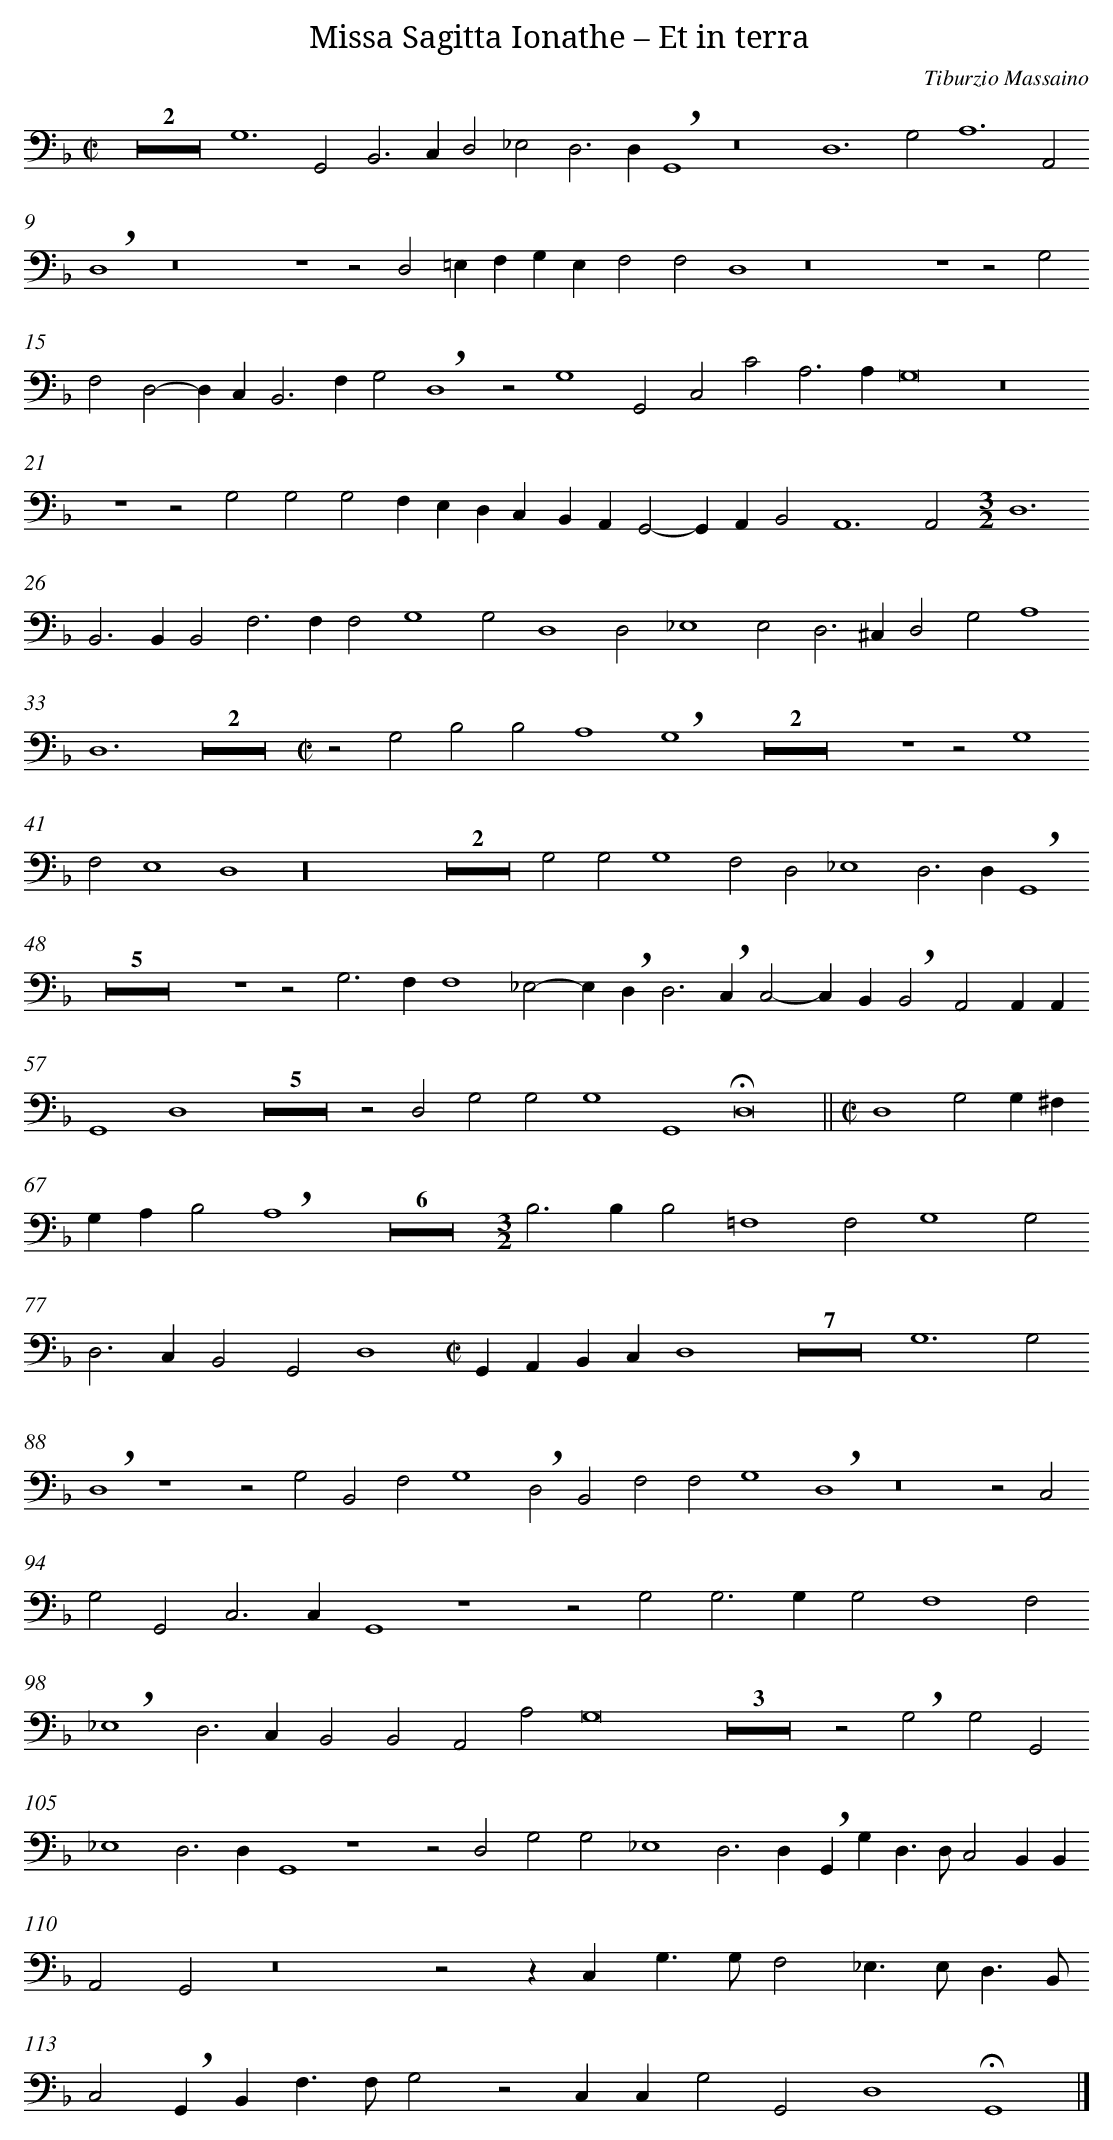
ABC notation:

X:1
T: Missa Sagitta Ionathe – Et in terra
C: Tiburzio Massaino
L: 1/4
M: C|
K: F clef=bass
Z2 [|]
G,6G,,2 [|]
B,,2>C,2D,2_E,2 [|]
D,2>D,2!breath!G,,4 [|]
z8 [|]
D,6G,2 [|]
A,6A,,2 [|]
!breath!D,4z8 [|]
z4 [|]
z2D,2=E,F,G,E, [|]
F,2F,2D,4 [|]
z8 [|]
z4z2G,2 [|]
F,2D,2-D,C,B,,3 [|]
F,G,2!breath!D,4 [|]
z2G,4G,,2 [|]
C,2C2A,3A, [|]
G,8 [|]
z8 [|]
z4z2G,2 [|]
G,2G,2F,E,D,C, [|]
B,,A,,G,,2-G,,A,,B,,2 [|]
A,,6A,,2 [|]
[M:3/2]D,6 [|]
B,,2>B,,2B,,2 [|]
F,2>F,2F,2 [|]
G,4G,2 [|]
D,4D,2 [|]
_E,4E,2 [|]
D,2>^C,2D,2 [|]
G,2A,4 [|]
D,6 [|]
Z2 [|]
[M:C|]z2G,2B,2B,2 [|]
A,4!breath!G,4 [|]
Z2 [|]
z4z2G,4 [|]
F,2E,4 [|]
D,4z16 [|]
Z2 [|]
G,2G,2G,4 [|]
F,2D,2_E,4 [|]
D,2>D,2!breath!G,,4 [|]
Z5 [|]
z4z2G,3 [|]
F,F,4_E,2- [|]
E,!breath!D,2<D,2!breath!C,C,2- [|]
C,B,,!breath!B,,2A,,2A,,A,, [|]
G,,4D,4 [|]
Z5 [|]
z2D,2G,2G,2 [|]
G,4G,,4 [|]
!fermata!D,8 ||
[M:C|]D,4G,2G,^F, [|]
G,A,B,2!breath!A,4 [|]
Z6 [|]
[M:3/2]B,2>B,2B,2 [|]
=F,4F,2 [|]
G,4G,2 [|]
D,2>C,2B,,2 [|]
G,,2D,4 [|]
[M:C|]G,,A,,B,,C,D,4 [|]
Z7 [|]
G,6G,2 [|]
!breath!D,4z4 [|]
z2G,2B,,2F,2 [|]
G,4!breath!D,2B,,2 [|]
F,2F,2G,4 [|]
!breath!D,4z8 [|]
z2C,2 [|]
G,2G,,2C,3C, [|]
G,,4z4 [|]
z2G,2G,3G, [|]
G,2F,4F,2 [|]
!breath!_E,4D,3C, [|]
B,,2B,,2A,,2A,2 [|]
G,8 [|]
Z3 [|]
z2!breath!G,2G,2G,,2 [|]
_E,4D,3D, [|]
G,,4z4 [|]
z2D,2G,2G,2 [|]
_E,4D,3D, [|]
!breath!G,,G,D,>D,C,2B,,B,, [|]
A,,2G,,2z8 [|]
z2zC, [|]
G,>G,F,2_E,>E,D,3/B,,/ [|]
C,2!breath!G,,B,,F,>F,G,2 [|]
z2C,C,G,2G,,2 [|]
D,4!fermata!G,,4 |]
